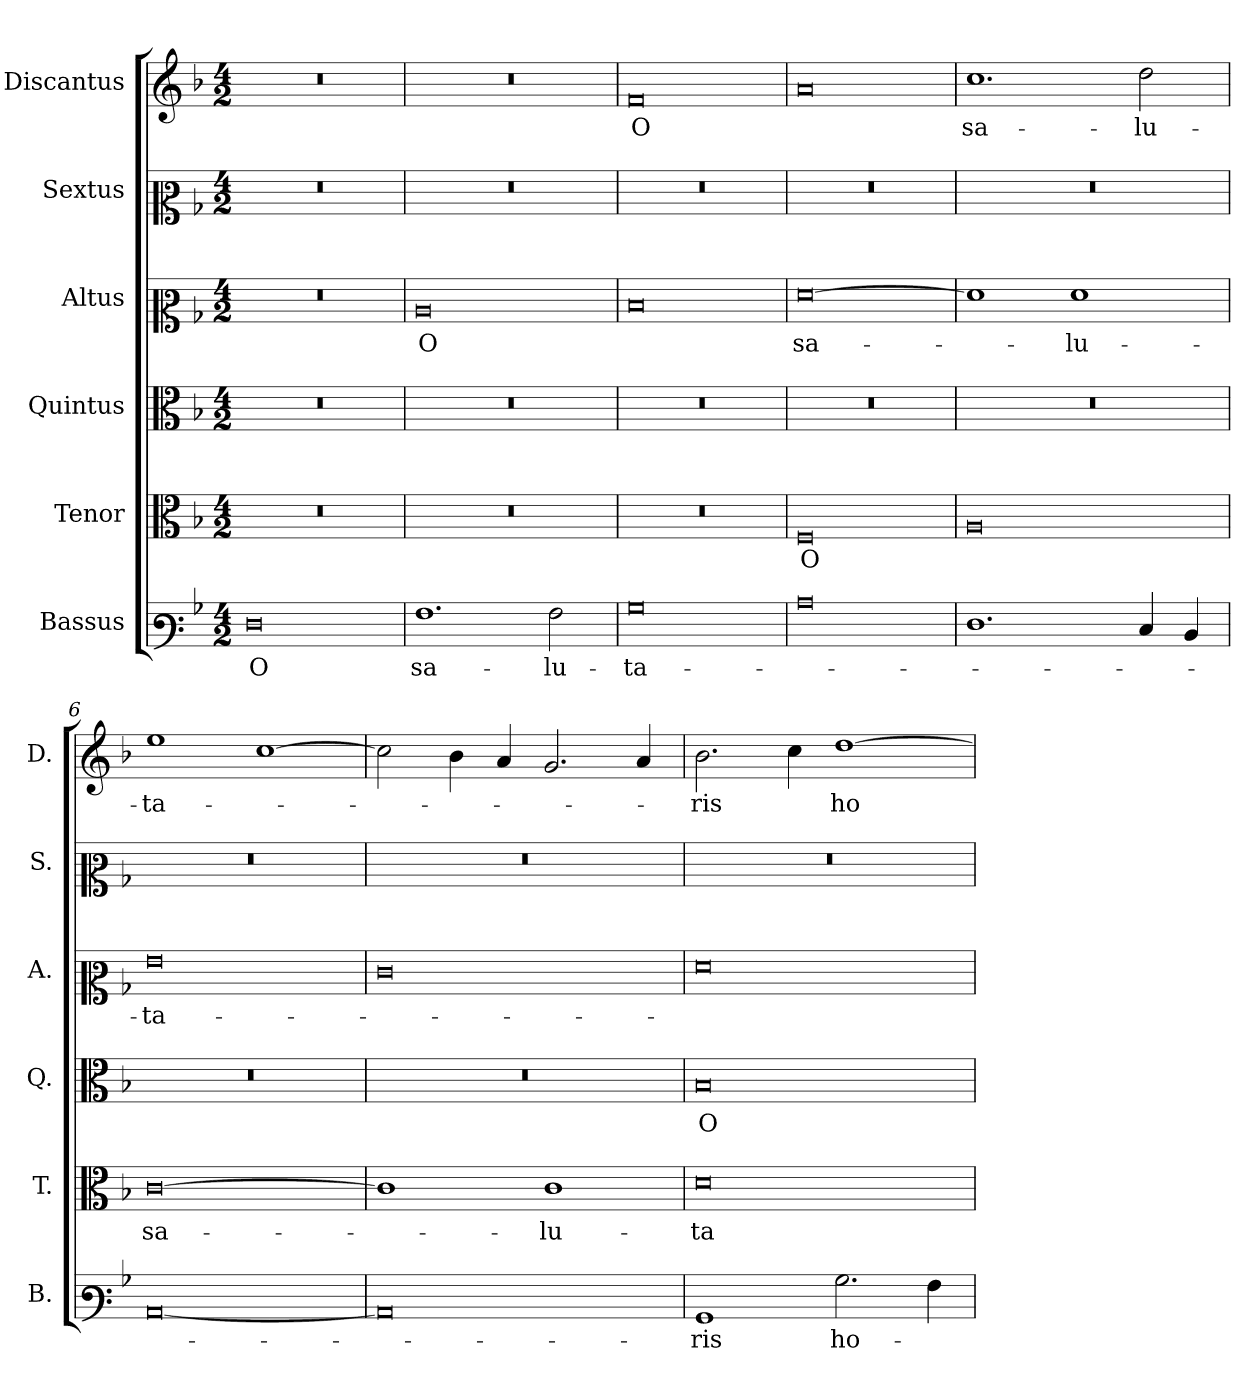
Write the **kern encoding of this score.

**kern	**text	**kern	**text	**kern	**text	**kern	**text	**kern	**kern	**text
*part6	*part6	*part5	*part5	*part4	*part4	*part3	*part3	*part2	*part1	*part1
*staff6	*staff6	*staff5	*staff5	*staff4	*staff4	*staff3	*staff3	*staff2	*staff1	*staff1
*I"Bassus	*	*I"Tenor	*	*I"Quintus	*	*I"Altus	*	*I"Sextus	*I"Discantus	*
*I'B.	*	*I'T.	*	*I'Q.	*	*I'A.	*	*I'S.	*I'D.	*
*clefF3	*	*clefC3	*	*clefC3	*	*clefC2	*	*clefC2	*clefG2	*
*k[b-]	*	*k[b-]	*	*k[b-]	*	*k[b-]	*	*k[b-]	*k[b-]	*
*M4/2	*	*M4/2	*	*M4/2	*	*M4/2	*	*M4/2	*M4/2	*
=1	=1	=1	=1	=1	=1	=1	=1	=1	=1	=1
0F	O	0r	.	0r	.	0r	.	0r	0r	.
=2	=2	=2	=2	=2	=2	=2	=2	=2	=2	=2
1.A	sa-	0r	.	0r	.	0c	O	0r	0r	.
2A\	-lu-	.	.	.	.	.	.	.	.	.
=3	=3	=3	=3	=3	=3	=3	=3	=3	=3	=3
0B-	-ta-	0r	.	0r	.	0d	.	0r	0f	O
=4	=4	=4	=4	=4	=4	=4	=4	=4	=4	=4
0c	.	0F	O	0r	.	[0f	sa-	0r	0a	.
=5	=5	=5	=5	=5	=5	=5	=5	=5	=5	=5
1.F	.	0A	.	0r	.	1f]	.	0r	1.cc	sa-
.	.	.	.	.	.	1f	-lu-	.	.	.
4E/	.	.	.	.	.	.	.	.	2dd\	-lu-
4D/	.	.	.	.	.	.	.	.	.	.
=6	=6	=6	=6	=6	=6	=6	=6	=6	=6	=6
[0C	.	[0c	sa-	0r	.	0g	-ta-	0r	1ee	-ta-
.	.	.	.	.	.	.	.	.	[1cc	.
=7	=7	=7	=7	=7	=7	=7	=7	=7	=7	=7
0C]	.	1c]	.	0r	.	0e	.	0r	2cc\]	.
.	.	.	.	.	.	.	.	.	4b-\	.
.	.	.	.	.	.	.	.	.	4a/	.
.	.	1c	-lu-	.	.	.	.	.	2.g/	.
.	.	.	.	.	.	.	.	.	4a/	.
=8	=8	=8	=8	=8	=8	=8	=8	=8	=8	=8
1BB-	-ris	0d	-ta-	0B-	O	0f	.	0r	2.b-\	-ris
.	.	.	.	.	.	.	.	.	4cc\	.
2.B-\	ho-	.	.	.	.	.	.	.	[1dd	ho-
4A\	.	.	.	.	.	.	.	.	.	.
=	=	=	=	=	=	=	=	=	=	=
*-	*-	*-	*-	*-	*-	*-	*-	*-	*-	*-
